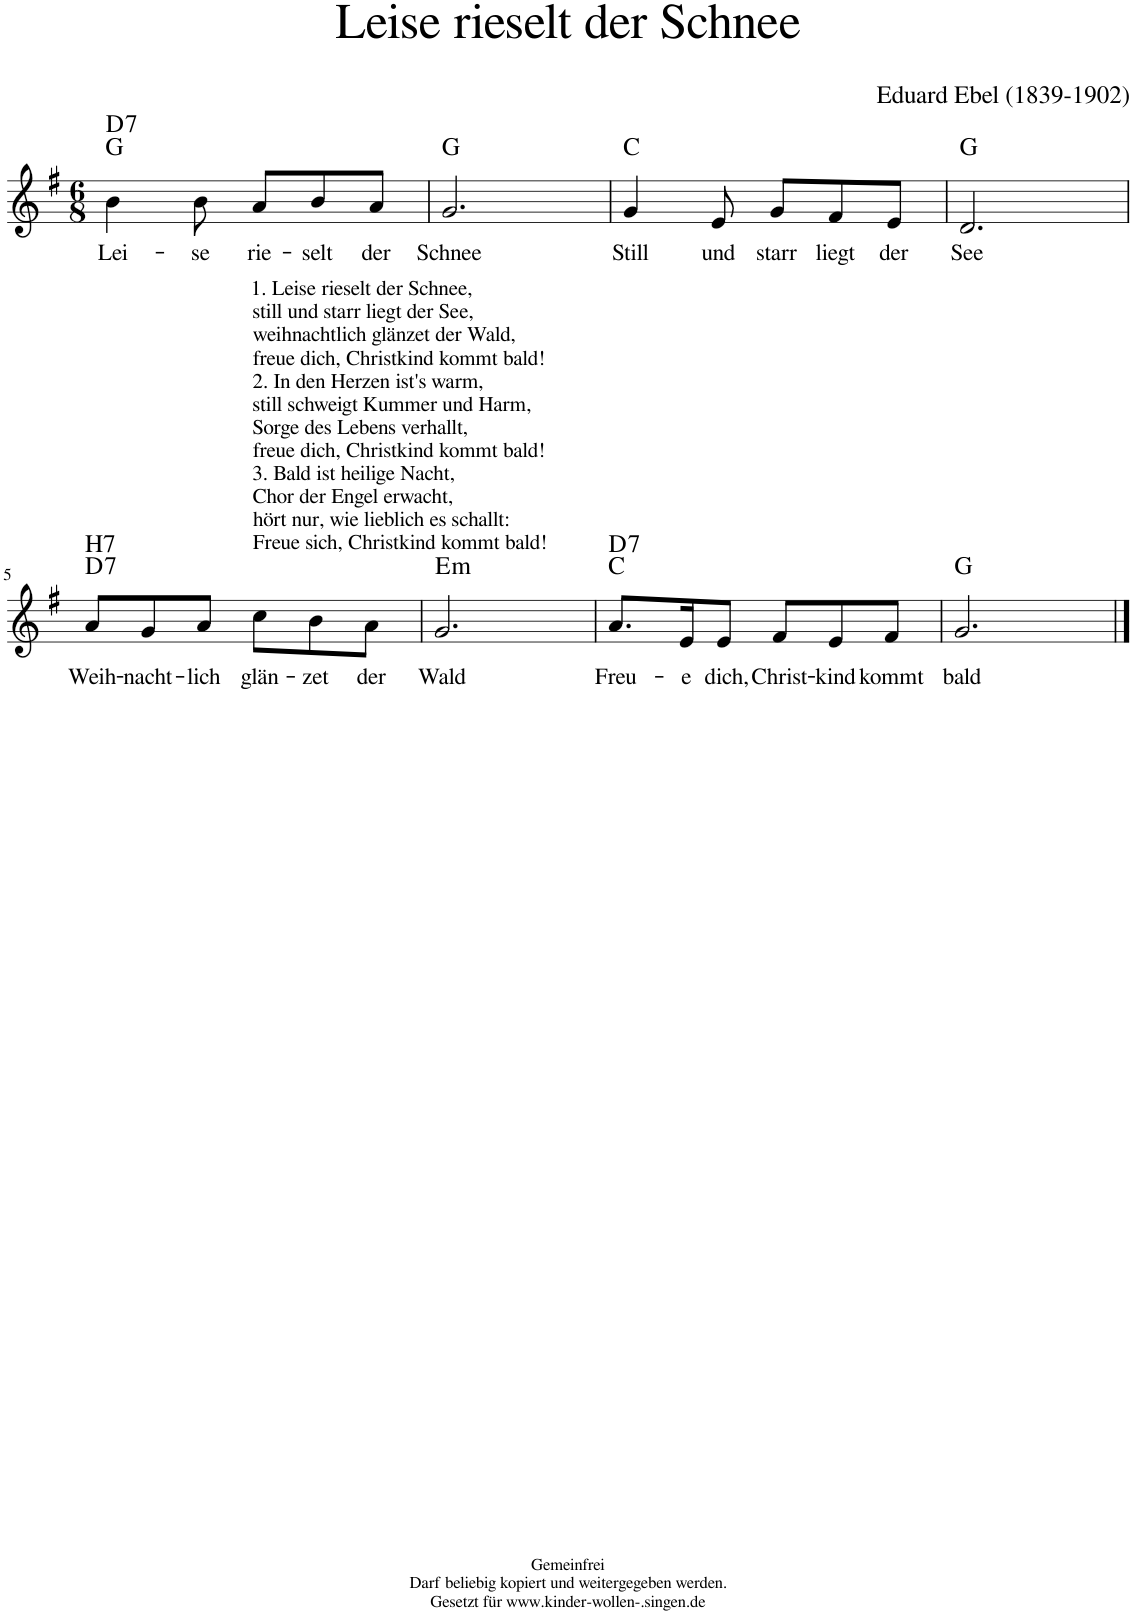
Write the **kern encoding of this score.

**kern	**text	**harte
*part1	*part1	*part1
*staff1	*staff1	*
*I"Voice	*	*
*clefG2	*	*
*k[f#]	*	*
*M6/8	*	*
=1	=1	=1
!	!LO:LY:b	!LO:H:n=2:kt=7
4b\	Lei-	G:maj D:7
!	!LO:LY:b	!
8b\	se	.
!	!LO:LY:b	!
8a/L	rie-	.
!	!LO:LY:b	!
8b/	selt	.
!	!LO:LY:b	!
8a/J	der	.
=2	=2	=2
!	!LO:LY:b	!
2.g/	Schnee	G:maj
=3	=3	=3
!	!LO:LY:b	!
4g/	Still	C:maj
!	!LO:LY:b	!
8e/	und	.
!	!LO:LY:b	!
8g/L	starr	.
!	!LO:LY:b	!
8f#/	liegt	.
!	!LO:LY:b	!
8e/J	der	.
=4	=4	=4
!	!LO:LY:b	!
2.d/	See	G:maj
!!LO:LB:g=z
=5	=5	=5
!	!LO:LY:b	!LO:H:n=1:kt=7
!	!	!LO:H:n=2:kt=H7
8a/L	Weih-	D:7 N
!	!LO:LY:b	!
8g/	nacht-	.
!	!LO:LY:b	!
8a/J	lich	.
!LO:TX:a:t=1. Leise rieselt der Schnee,	!	!
!LO:TX:a:t=still und starr liegt der See,	!	!
!LO:TX:a:t=weihnachtlich glänzet der Wald,	!	!
!LO:TX:a:t=freue dich, Christkind kommt bald!	!	!
!LO:TX:a:t=2. In den Herzen ist's warm,	!	!
!LO:TX:a:t=still schweigt Kummer und Harm,	!	!
!LO:TX:a:t=Sorge des Lebens verhallt,	!	!
!LO:TX:a:t=freue dich, Christkind kommt bald!	!	!
!LO:TX:a:t=3. Bald ist heilige Nacht,	!	!
!LO:TX:a:t=Chor der Engel erwacht,	!	!
!LO:TX:a:t=hört nur, wie lieblich es schallt&colon;	!	!
!LO:TX:a:t=Freue sich, Christkind kommt bald!	!	!
!	!LO:LY:b	!
8cc\L	glän-	.
!	!LO:LY:b	!
8b\	zet	.
!	!LO:LY:b	!
8a\J	der	.
=6	=6	=6
!	!LO:LY:b	!LO:H:kt=m
2.g/	Wald	E:min
=7	=7	=7
!	!LO:LY:b	!LO:H:n=2:kt=7
8.a/L	Freu-	C:maj D:7
!	!LO:LY:b	!
16e/K	e	.
!	!LO:LY:b	!
8e/J	dich,	.
!	!LO:LY:b	!
8f#/L	Christ-	.
!	!LO:LY:b	!
8e/	kind	.
!	!LO:LY:b	!
8f#/J	kommt	.
=8	=8	=8
!	!LO:LY:b	!
2.g/	bald	G:maj
==	==	==
*-	*-	*-
